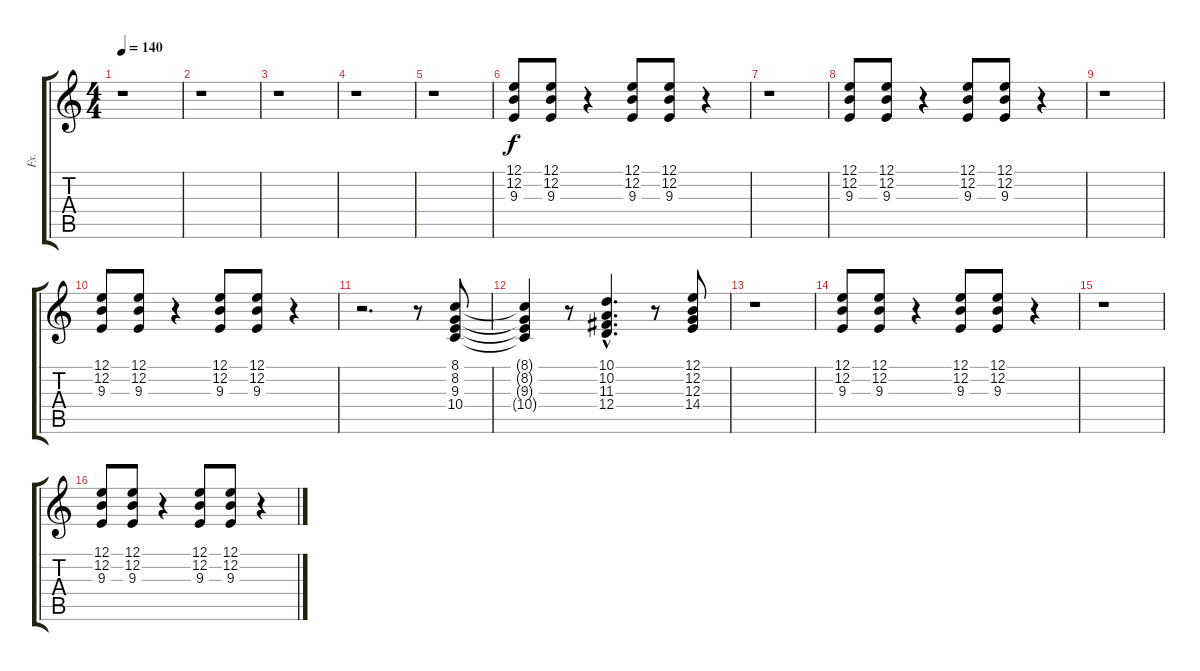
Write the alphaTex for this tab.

\track ("Fx." "Fx.") {instrument lead2sawtooth}
\staff {score tabs}
\tuning (E4 B3 G3 D3 A2 E2) {hide}
\ts (4 4)
\tempo 140
\clef g2
\ks c
r.1{dy f} |
r.1 |
r.1 |
r.1 |
r.1 |
(12.1 12.2 9.3).8 (12.1 12.2 9.3).8 r.4 (12.1 12.2 9.3).8 (12.1 12.2 9.3).8 r.4 |
r.1 |
(12.1 12.2 9.3).8 (12.1 12.2 9.3).8 r.4 (12.1 12.2 9.3).8 (12.1 12.2 9.3).8 r.4 |
r.1 |
(12.1 12.2 9.3).8 (12.1 12.2 9.3).8 r.4 (12.1 12.2 9.3).8 (12.1 12.2 9.3).8 r.4 |
r.2{d} r.8 (8.1 8.2 9.3 10.4).8 |
(8.1{t} 8.2{t} 9.3{t} 10.4{t}).4 r.8 (10.1{hac} 10.2{hac} 11.3{hac} 12.4{hac}).4{d} r.8 (12.1 12.2 12.3 14.4).8 |
r.1 |
(12.1 12.2 9.3).8 (12.1 12.2 9.3).8 r.4 (12.1 12.2 9.3).8 (12.1 12.2 9.3).8 r.4 |
r.1 |
(12.1 12.2 9.3).8 (12.1 12.2 9.3).8 r.4 (12.1 12.2 9.3).8 (12.1 12.2 9.3).8 r.4
